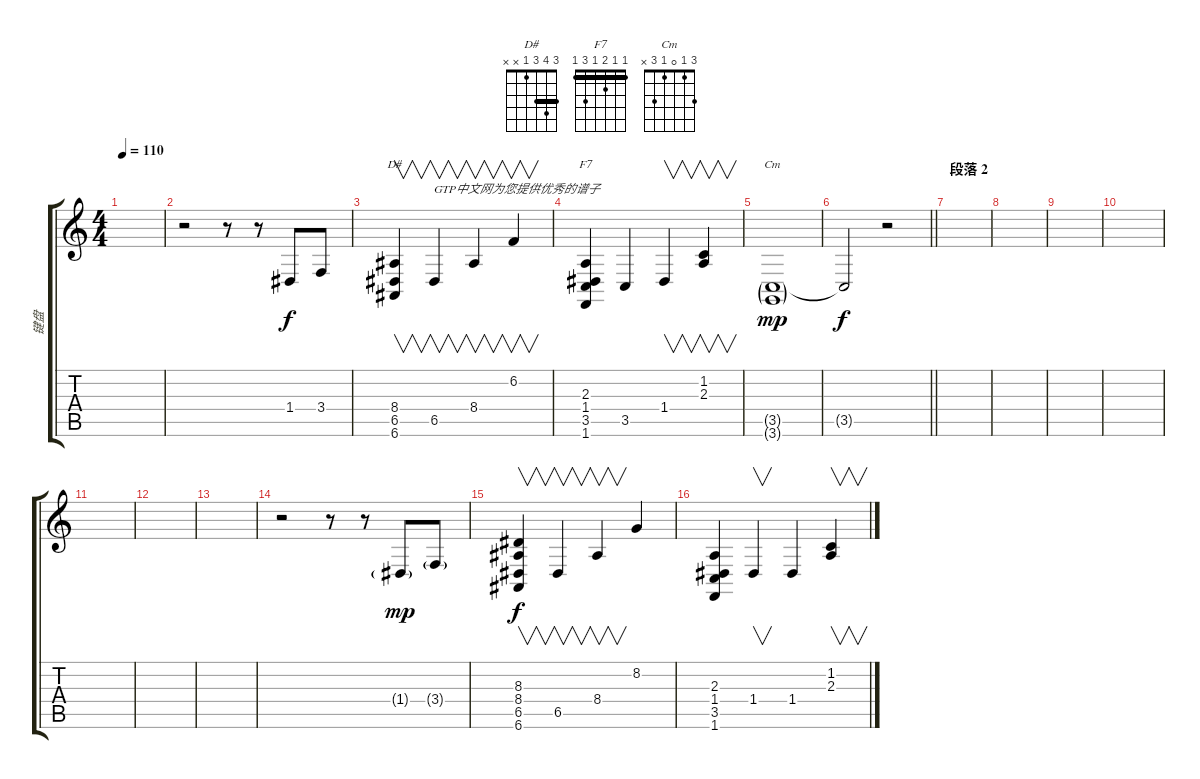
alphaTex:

\track ("键盘" "键盘") {instrument synthstrings1}
\staff {score tabs}
\tuning (E4 B3 G3 D3 A2 E2) {hide}
\chord ("D#" 3 4 3 1 x x) {barre 3}
\chord ("F7" 1 1 2 1 3 1) {barre 1}
\chord ("Cm" 3 1 0 1 3 x)
\ts (4 4)
\tempo 110
\clef g2
\ks c
|
r.2 r.8 r.8 1.4.8 3.4.8 |
(8.4 6.5 6.6).4{v ch "D#"} 6.5.4{v txt "GTP中文网为您提供优秀的谱子"} 8.4.4{v} 6.2.4{v} |
(2.3 1.4 3.5 1.6).4{ch "F7"} 3.5.4 1.4.4{v} (1.2 2.3).4{v} |
(3.5{g} 3.6{g}).1{ch "Cm" dy mp} |
\barLineRight lightlight
3.5{t}.2{dy f} r.2 |
\section ("" "段落 2")
|
|
|
|
|
|
|
r.2 r.8 r.8 1.4{g}.8{dy mp} 3.4{g}.8 |
(8.3 8.4 6.5 6.6).4{v dy f} 6.5.4{v} 8.4.4{v} 8.2.4 |
(2.3 1.4 3.5 1.6).4 1.4.4{v} 1.4.4 (1.2 2.3).4{v}
